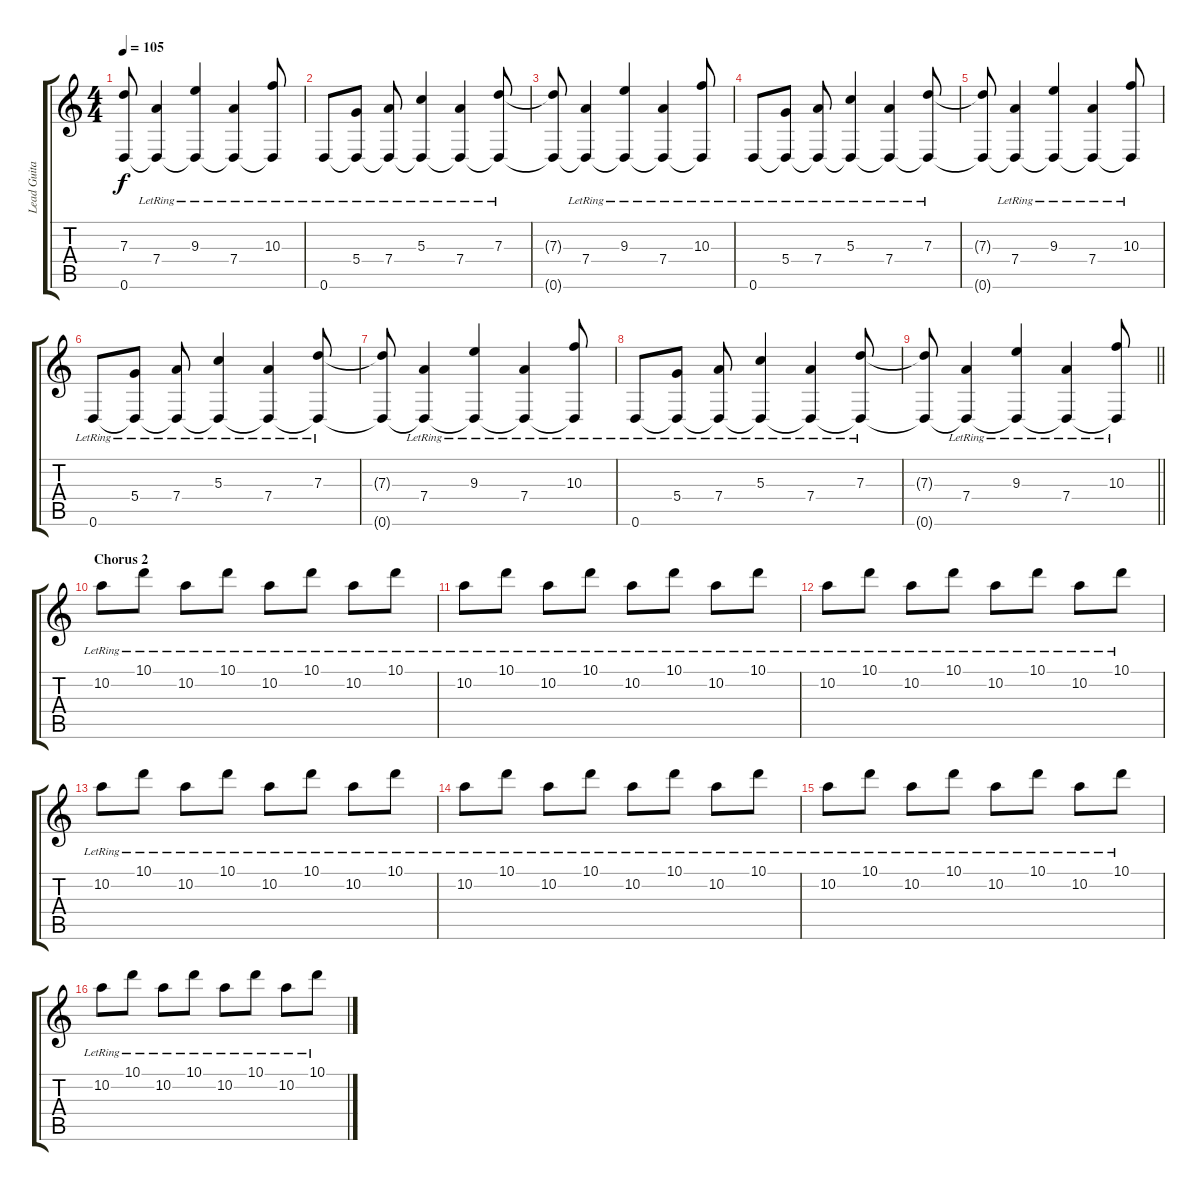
\track ("Lead Guitar" "Lead Guita") {instrument overdrivenguitar}
\staff {score tabs}
\tuning (E4 B3 G3 D3 A2 D2) {hide}
\ts (4 4)
\tempo 105
\clef g2
\ks c
(7.3{t} 0.6{t}).8{dy f} (7.4{lr} 0.6{t}).4 (9.3{lr} 0.6{t}).4 (7.4{lr} 0.6{t}).4 (10.3{lr} 0.6{t}).8 |
0.6{lr}.8 (5.4{lr} 0.6{t}).8 (7.4{lr} 0.6{t}).8 (5.3{lr} 0.6{t}).4 (7.4{lr} 0.6{t}).4 (7.3{lr} 0.6{t}).8 |
(7.3{t} 0.6{t}).8 (7.4{lr} 0.6{t}).4 (9.3{lr} 0.6{t}).4 (7.4{lr} 0.6{t}).4 (10.3{lr} 0.6{t}).8 |
0.6{lr}.8 (5.4{lr} 0.6{t}).8 (7.4{lr} 0.6{t}).8 (5.3{lr} 0.6{t}).4 (7.4{lr} 0.6{t}).4 (7.3{lr} 0.6{t}).8 |
(7.3{t} 0.6{t}).8 (7.4{lr} 0.6{t}).4 (9.3{lr} 0.6{t}).4 (7.4{lr} 0.6{t}).4 (10.3{lr} 0.6{t}).8 |
0.6{lr}.8 (5.4{lr} 0.6{t}).8 (7.4{lr} 0.6{t}).8 (5.3{lr} 0.6{t}).4 (7.4{lr} 0.6{t}).4 (7.3{lr} 0.6{t}).8 |
(7.3{t} 0.6{t}).8 (7.4{lr} 0.6{t}).4 (9.3{lr} 0.6{t}).4 (7.4{lr} 0.6{t}).4 (10.3{lr} 0.6{t}).8 |
0.6{lr}.8 (5.4{lr} 0.6{t}).8 (7.4{lr} 0.6{t}).8 (5.3{lr} 0.6{t}).4 (7.4{lr} 0.6{t}).4 (7.3{lr} 0.6{t}).8 |
\barLineRight lightlight
(7.3{t} 0.6{t}).8 (7.4{lr} 0.6{t}).4 (9.3{lr} 0.6{t}).4 (7.4{lr} 0.6{t}).4 (10.3{lr} 0.6{t}).8 |
\section ("" "Chorus 2")
10.2{lr}.8{volume 7 instrument overdrivenguitar} 10.1{lr}.8 10.2{lr}.8 10.1{lr}.8 10.2{lr}.8 10.1{lr}.8 10.2{lr}.8 10.1{lr}.8 |
10.2{lr}.8 10.1{lr}.8 10.2{lr}.8 10.1{lr}.8 10.2{lr}.8 10.1{lr}.8 10.2{lr}.8 10.1{lr}.8 |
10.2{lr}.8 10.1{lr}.8 10.2{lr}.8 10.1{lr}.8 10.2{lr}.8 10.1{lr}.8 10.2{lr}.8 10.1{lr}.8 |
10.2{lr}.8 10.1{lr}.8 10.2{lr}.8 10.1{lr}.8 10.2{lr}.8 10.1{lr}.8 10.2{lr}.8 10.1{lr}.8 |
10.2{lr}.8 10.1{lr}.8 10.2{lr}.8 10.1{lr}.8 10.2{lr}.8 10.1{lr}.8 10.2{lr}.8 10.1{lr}.8 |
10.2{lr}.8 10.1{lr}.8 10.2{lr}.8 10.1{lr}.8 10.2{lr}.8 10.1{lr}.8 10.2{lr}.8 10.1{lr}.8 |
10.2{lr}.8 10.1{lr}.8 10.2{lr}.8 10.1{lr}.8 10.2{lr}.8 10.1{lr}.8 10.2{lr}.8 10.1{lr}.8
